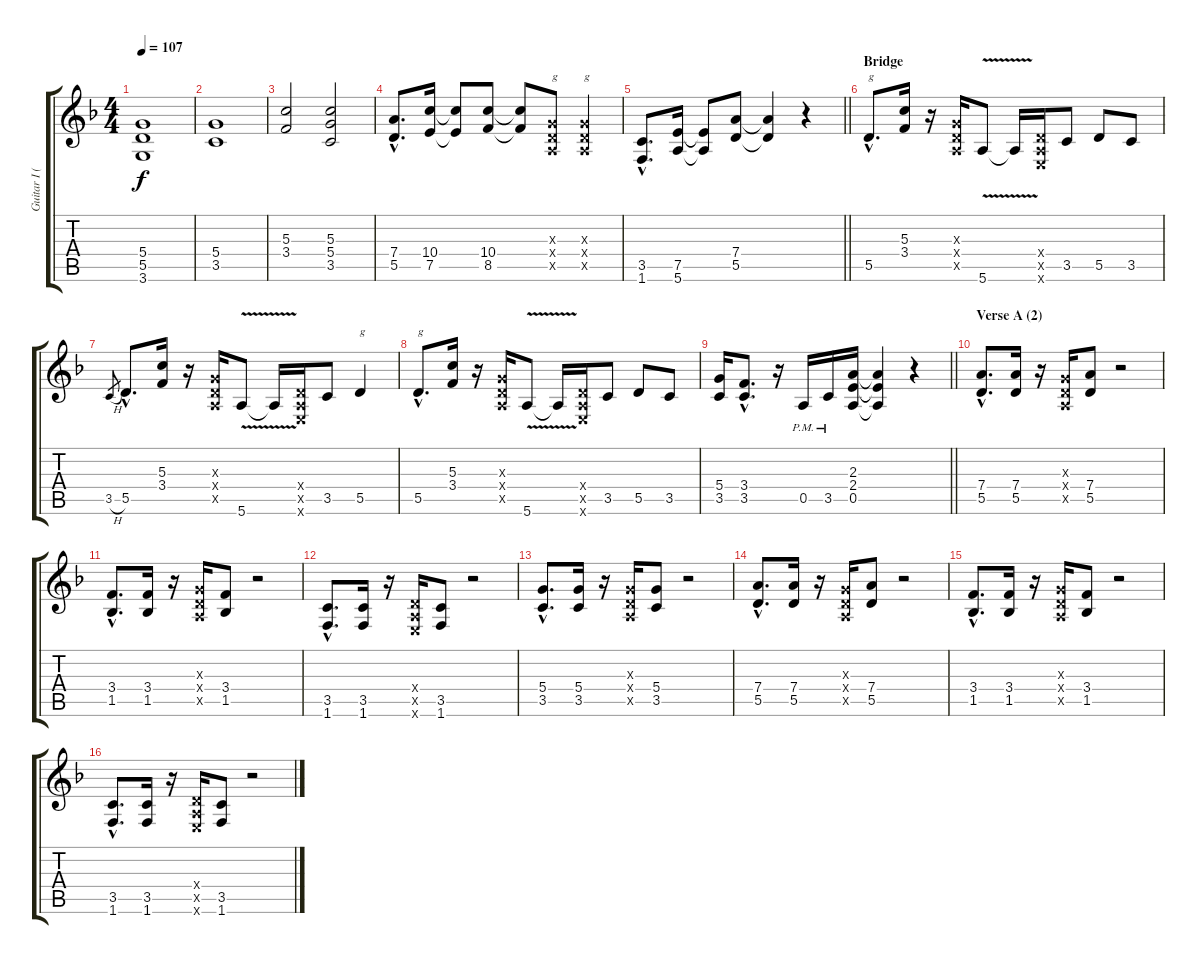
\track ("Guitar I (tabbed)" "Guitar I (") {instrument distortionguitar}
\staff {score tabs}
\tuning (E4 B3 G3 D3 A2 E2) {hide}
\ts (4 4)
\tempo 107
\clef g2
\ks dminor
(5.4 5.5 3.6).1{dy f} |
(5.4 3.5).1 |
(5.3 3.4).2 (5.3 5.4 3.5).2 |
(7.4{hac} 5.5{hac}).8{d} (10.4 7.5).16 (10.4{t} 7.5{t}).8 (10.4 8.5).8 (10.4{t} 8.5{t}).8 (0.3{x} 0.4{x} 0.5{x}).8{txt "g"} (0.3{x} 0.4{x} 0.5{x}).4{txt "g"} |
\barLineRight lightlight
(3.5{hac} 1.6{hac}).8{d} (7.5 5.6).16 (7.5{t} 5.6{t}).8 (7.4 5.5).8 (7.4{t} 5.5{t}).4 r.4 |
\section ("" "Bridge")
5.5{hac}.8{d txt "g"} (5.3 3.4).16 r.16 (0.3{x} 0.4{x} 0.5{x}).16 5.6{v}.8 5.6{t}.16 (0.4{x} 0.5{x} 0.6{x}).16 3.5.8 5.5.8 3.5.8 |
3.5{h}.8{gr} 5.5{hac}.8{d} (5.3 3.4).16 r.16 (0.3{x} 0.4{x} 0.5{x}).16 5.6{v}.8 5.6{t}.16 (0.4{x} 0.5{x} 0.6{x}).16 3.5.8 5.5.4{txt "g"} |
5.5{hac}.8{d txt "g"} (5.3 3.4).16 r.16 (0.3{x} 0.4{x} 0.5{x}).16 5.6{v}.8 5.6{t}.16 (0.4{x} 0.5{x} 0.6{x}).16 3.5.8 5.5.8 3.5.8 |
\barLineRight lightlight
(5.4 3.5).16 (3.4{hac} 3.5{hac}).8{d} r.16 0.5{pm}.16 3.5{pm}.16 (2.3 2.4 0.5).16 (2.3{t} 2.4{t} 0.5{t}).4 r.4 |
\section ("" "Verse A (2)")
(7.4{hac} 5.5{hac}).8{d} (7.4 5.5).16 r.16 (0.3{x} 0.4{x} 0.5{x}).16 (7.4 5.5).8 r.2 |
(3.4{hac} 1.5{hac}).8{d} (3.4 1.5).16 r.16 (0.3{x} 0.4{x} 0.5{x}).16 (3.4 1.5).8 r.2 |
(3.5{hac} 1.6{hac}).8{d} (3.5 1.6).16 r.16 (0.4{x} 0.5{x} 0.6{x}).16 (3.5 1.6).8 r.2 |
(5.4{hac} 3.5{hac}).8{d} (5.4 3.5).16 r.16 (0.3{x} 0.4{x} 0.5{x}).16 (5.4 3.5).8 r.2 |
(7.4{hac} 5.5{hac}).8{d} (7.4 5.5).16 r.16 (0.3{x} 0.4{x} 0.5{x}).16 (7.4 5.5).8 r.2 |
(3.4{hac} 1.5{hac}).8{d} (3.4 1.5).16 r.16 (0.3{x} 0.4{x} 0.5{x}).16 (3.4 1.5).8 r.2 |
(3.5{hac} 1.6{hac}).8{d} (3.5 1.6).16 r.16 (0.4{x} 0.5{x} 0.6{x}).16 (3.5 1.6).8 r.2
